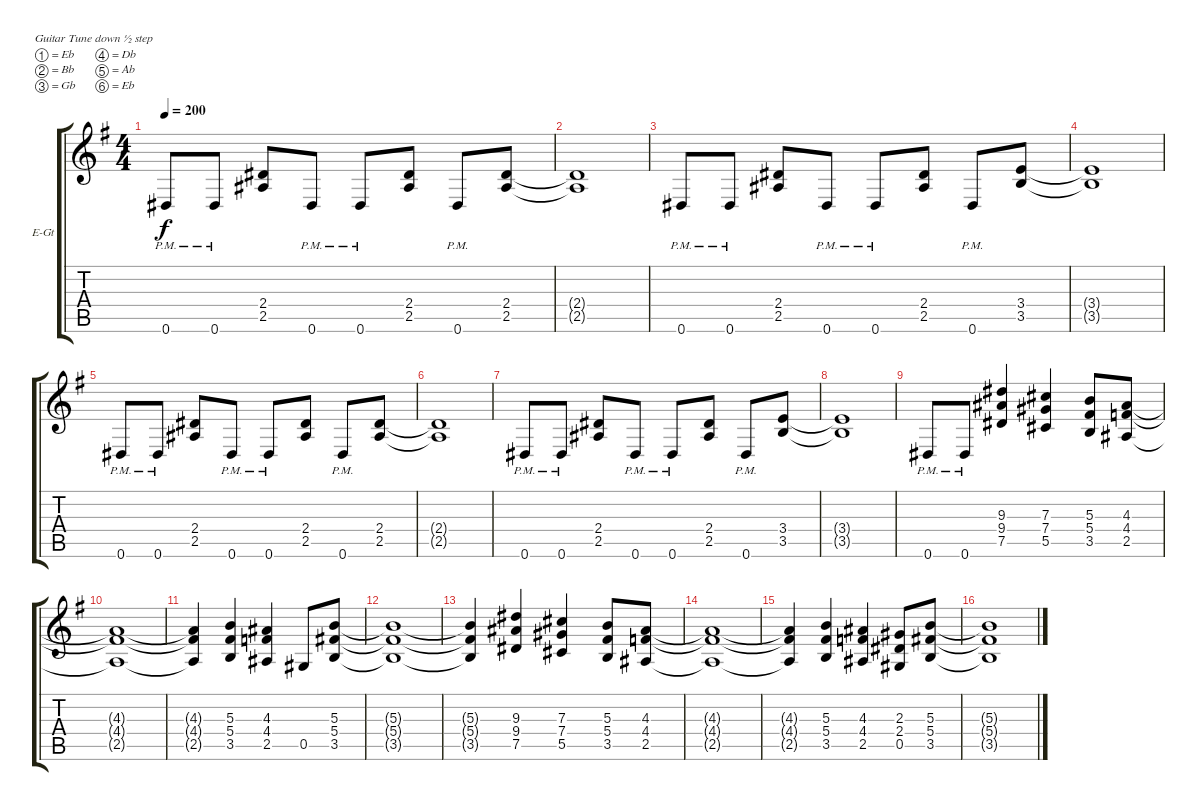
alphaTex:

\bracketExtendMode groupsimilarinstruments
\firstSystemTrackNameOrientation horizontal
\otherSystemsTrackNameOrientation horizontal
\track ("Matthew Tuck" "E-Gt") {instrument distortionguitar}
\staff {score tabs}
\tuning (Eb4 Bb3 Gb3 Db3 Ab2 Eb2)
\ts (4 4)
\tempo 200
\clef g2
\ks g
0.6{pm}.8{dy f} 0.6{pm}.8 (2.4 2.5).8 0.6{pm}.8 0.6{pm}.8 (2.4 2.5).8 0.6{pm}.8 (2.4 2.5).8 |
(2.4{t} 2.5{t}).1 |
0.6{pm}.8 0.6{pm}.8 (2.4 2.5).8 0.6{pm}.8 0.6{pm}.8 (2.4 2.5).8 0.6{pm}.8 (3.4 3.5).8 |
(3.4{t} 3.5{t}).1 |
0.6{pm}.8 0.6{pm}.8 (2.4 2.5).8 0.6{pm}.8 0.6{pm}.8 (2.4 2.5).8 0.6{pm}.8 (2.4 2.5).8 |
(2.4{t} 2.5{t}).1 |
0.6{pm}.8 0.6{pm}.8 (2.4 2.5).8 0.6{pm}.8 0.6{pm}.8 (2.4 2.5).8 0.6{pm}.8 (3.4 3.5).8 |
(3.4{t} 3.5{t}).1 |
0.6{pm}.8 0.6{pm}.8 (9.3 9.4 7.5).4 (7.3 7.4 5.5).4 (5.3 5.4 3.5).8 (4.3 4.4 2.5).8 |
(4.3{t} 4.4{t} 2.5{t}).1 |
(4.3{t} 4.4{t} 2.5{t}).4 (5.3 5.4 3.5).4 (4.3 4.4 2.5).4 0.5.8 (5.3 5.4 3.5).8 |
(5.3{t} 5.4{t} 3.5{t}).1 |
(5.3{t} 5.4{t} 3.5{t}).4 (9.3 9.4 7.5).4 (7.3 7.4 5.5).4 (5.3 5.4 3.5).8 (4.3 4.4 2.5).8 |
(4.3{t} 4.4{t} 2.5{t}).1 |
(4.3{t} 4.4{t} 2.5{t}).4 (5.3 5.4 3.5).4 (4.3 4.4 2.5).4 (0.5 2.4 2.3).8 (5.3 5.4 3.5).8 |
(5.3{t} 5.4{t} 3.5{t}).1
